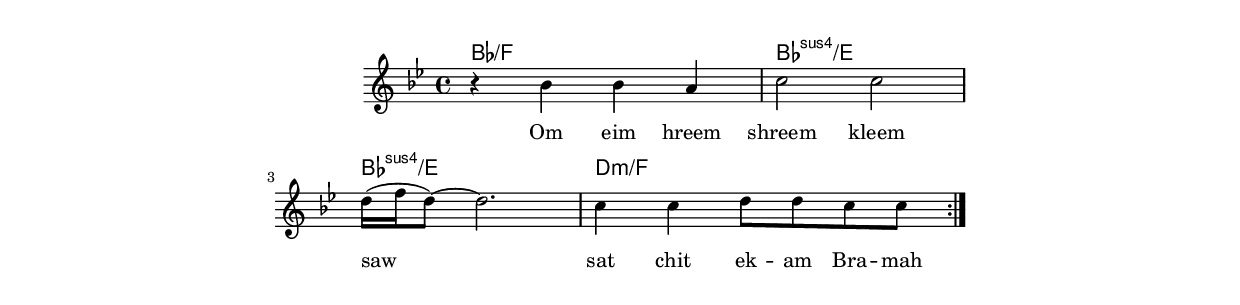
\version "2.19.45"
\paper {
	line-width = 4.6\in
}

melody = \relative c'' {
  \clef treble
  \key bes \major
  \time 4/4
  \set Score.voltaSpannerDuration = #(ly:make-moment 4/4)
	\new Voice = "words" {
		\repeat volta 2 {
			r4 bes bes a | c2 c |
			d16( f d8)~ d2. |
			c4 c d8 d c c |
		}
  }
}

text =  \lyricmode {
	\set associatedVoice = "words"
	Om eim hreem shreem kleem saw__ sat chit ek -- am Bra -- mah
}

harmonies = \chordmode {
	bes1/f | bes:sus4/e | bes:sus4/e
	d:m/f |
}

\score {
  <<
    \new ChordNames {
      \set chordChang = ##t
      \harmonies
    }
    \new Staff  {
    	\new Voice = "one" { \melody }
  	}
    \new Lyrics \lyricsto "words" \text
  >>
  \layout { 
   #(layout-set-staff-size 16)
   }
  \midi { 
  	\tempo 4 = 125
  }
}